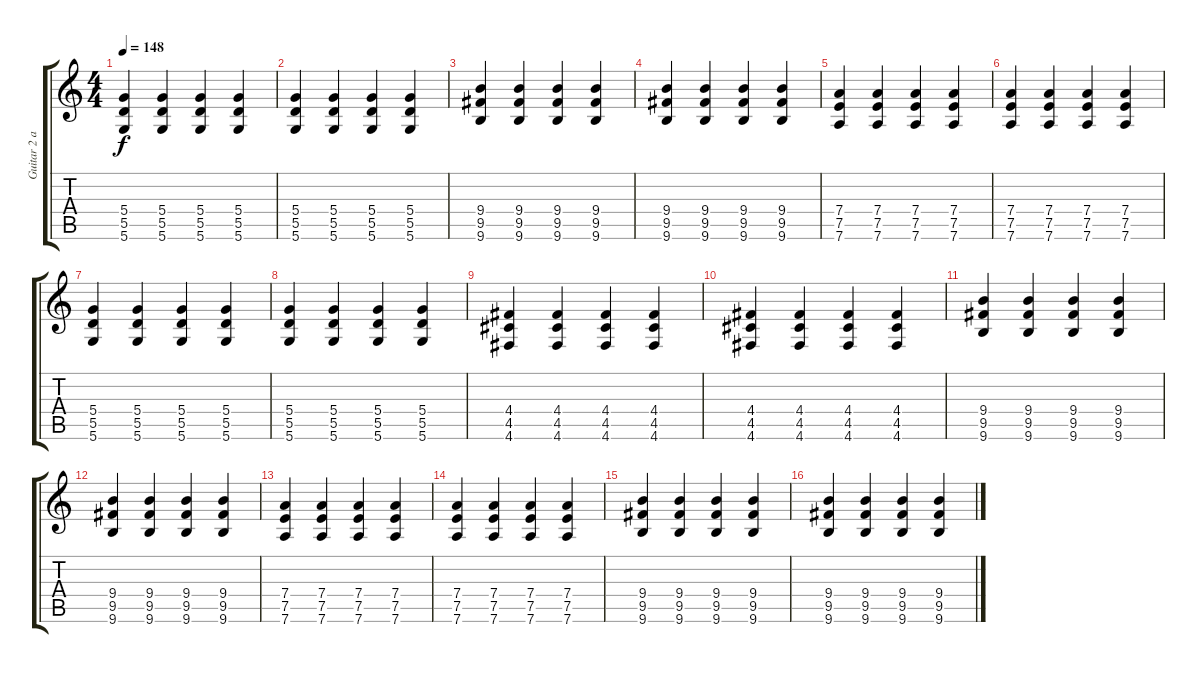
\track ("Guitar 2 and 3" "Guitar 2 a") {instrument distortionguitar}
\staff {score tabs}
\tuning (E4 B3 G3 D3 A2 D2) {hide}
\ts (4 4)
\tempo 148
\clef g2
\ks c
(5.4 5.5 5.6).4{dy f} (5.4 5.5 5.6).4 (5.4 5.5 5.6).4 (5.4 5.5 5.6).4 |
(5.4 5.5 5.6).4 (5.4 5.5 5.6).4 (5.4 5.5 5.6).4 (5.4 5.5 5.6).4 |
(9.4 9.5 9.6).4 (9.4 9.5 9.6).4 (9.4 9.5 9.6).4 (9.4 9.5 9.6).4 |
(9.4 9.5 9.6).4 (9.4 9.5 9.6).4 (9.4 9.5 9.6).4 (9.4 9.5 9.6).4 |
(7.4 7.5 7.6).4 (7.4 7.5 7.6).4 (7.4 7.5 7.6).4 (7.4 7.5 7.6).4 |
(7.4 7.5 7.6).4 (7.4 7.5 7.6).4 (7.4 7.5 7.6).4 (7.4 7.5 7.6).4 |
(5.4 5.5 5.6).4 (5.4 5.5 5.6).4 (5.4 5.5 5.6).4 (5.4 5.5 5.6).4 |
(5.4 5.5 5.6).4 (5.4 5.5 5.6).4 (5.4 5.5 5.6).4 (5.4 5.5 5.6).4 |
(4.4 4.5 4.6).4 (4.4 4.5 4.6).4 (4.4 4.5 4.6).4 (4.4 4.5 4.6).4 |
(4.4 4.5 4.6).4 (4.4 4.5 4.6).4 (4.4 4.5 4.6).4 (4.4 4.5 4.6).4 |
(9.4 9.5 9.6).4 (9.4 9.5 9.6).4 (9.4 9.5 9.6).4 (9.4 9.5 9.6).4 |
(9.4 9.5 9.6).4 (9.4 9.5 9.6).4 (9.4 9.5 9.6).4 (9.4 9.5 9.6).4 |
(7.4 7.5 7.6).4 (7.4 7.5 7.6).4 (7.4 7.5 7.6).4 (7.4 7.5 7.6).4 |
(7.4 7.5 7.6).4 (7.4 7.5 7.6).4 (7.4 7.5 7.6).4 (7.4 7.5 7.6).4 |
(9.4 9.5 9.6).4 (9.4 9.5 9.6).4 (9.4 9.5 9.6).4 (9.4 9.5 9.6).4 |
(9.4 9.5 9.6).4 (9.4 9.5 9.6).4 (9.4 9.5 9.6).4 (9.4 9.5 9.6).4
